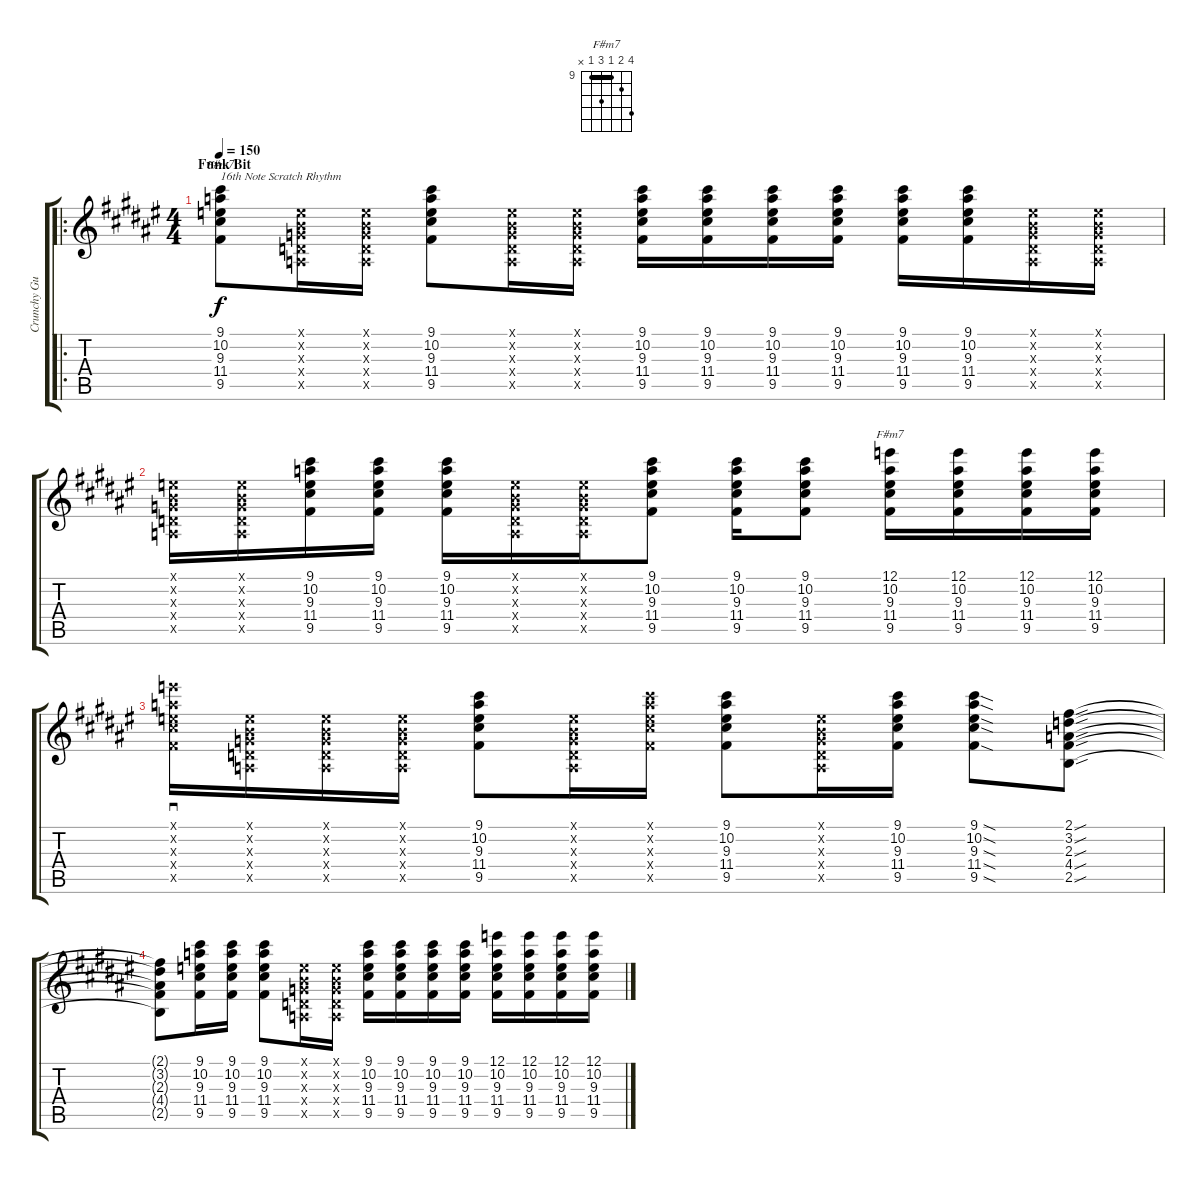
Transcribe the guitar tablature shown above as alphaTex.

\track ("Crunchy Guitar" "Crunchy Gu") {instrument overdrivenguitar}
\staff {score tabs}
\tuning (E4 B3 G3 D3 A2 E2) {hide}
\chord ("F#m7" 9 10 9 11 9 x) {firstfret 9 barre 9}
\chord ("F#m7" 12 10 9 11 9 x) {firstfret 9 barre 9}
\ro
\ts (4 4)
\section ("" "Funk Bit")
\tempo 150
\clef g2
\ks f#
(9.1 10.2 9.3 11.4 9.5).8{ch "F#m7" txt "16th Note Scratch Rhythm" dy f} (0.1{x} 0.2{x} 0.3{x} 0.4{x} 0.5{x}).16 (0.1{x} 0.2{x} 0.3{x} 0.4{x} 0.5{x}).16 (9.1 10.2 9.3 11.4 9.5).8 (0.1{x} 0.2{x} 0.3{x} 0.4{x} 0.5{x}).16 (0.1{x} 0.2{x} 0.3{x} 0.4{x} 0.5{x}).16 (9.1 10.2 9.3 11.4 9.5).16 (9.1 10.2 9.3 11.4 9.5).16 (9.1 10.2 9.3 11.4 9.5).16 (9.1 10.2 9.3 11.4 9.5).16 (9.1 10.2 9.3 11.4 9.5).16 (9.1 10.2 9.3 11.4 9.5).16 (0.1{x} 0.2{x} 0.3{x} 0.4{x} 0.5{x}).16 (0.1{x} 0.2{x} 0.3{x} 0.4{x} 0.5{x}).16 |
(0.1{x} 0.2{x} 0.3{x} 0.4{x} 0.5{x}).16 (0.1{x} 0.2{x} 0.3{x} 0.4{x} 0.5{x}).16 (9.1 10.2 9.3 11.4 9.5).16 (9.1 10.2 9.3 11.4 9.5).16 (9.1 10.2 9.3 11.4 9.5).16 (0.1{x} 0.2{x} 0.3{x} 0.4{x} 0.5{x}).16 (0.1{x} 0.2{x} 0.3{x} 0.4{x} 0.5{x}).16 (9.1 10.2 9.3 11.4 9.5).8 (9.1 10.2 9.3 11.4 9.5).16 (9.1 10.2 9.3 11.4 9.5).8 (12.1 10.2 9.3 11.4 9.5).16{ch "F#m7"} (12.1 10.2 9.3 11.4 9.5).16 (12.1 10.2 9.3 11.4 9.5).16 (12.1 10.2 9.3 11.4 9.5).16 |
(12.1{x} 10.2{x} 9.3{x} 11.4{x} 9.5{x}).16{sd} (0.1{x} 0.2{x} 0.3{x} 0.4{x} 0.5{x}).16 (0.1{x} 0.2{x} 0.3{x} 0.4{x} 0.5{x}).16 (0.1{x} 0.2{x} 0.3{x} 0.4{x} 0.5{x}).16 (9.1 10.2 9.3 11.4 9.5).8 (0.1{x} 0.2{x} 0.3{x} 0.4{x} 0.5{x}).16 (9.1{x} 10.2{x} 9.3{x} 11.4{x} 9.5{x}).16 (9.1 10.2 9.3 11.4 9.5).8 (0.1{x} 0.2{x} 0.3{x} 0.4{x} 0.5{x}).16 (9.1 10.2 9.3 11.4 9.5).16 (9.1{sod} 10.2{sod} 9.3{sod} 11.4{sod} 9.5{sod}).8 (2.1{sou} 3.2{sou} 2.3{sou} 4.4{sou} 2.5{sou}).8 |
(2.1{t} 3.2{t} 2.3{t} 4.4{t} 2.5{t}).8 (9.1 10.2 9.3 11.4 9.5).16 (9.1 10.2 9.3 11.4 9.5).16 (9.1 10.2 9.3 11.4 9.5).8 (0.1{x} 0.2{x} 0.3{x} 0.4{x} 0.5{x}).16 (0.1{x} 0.2{x} 0.3{x} 0.4{x} 0.5{x}).16 (9.1 10.2 9.3 11.4 9.5).16 (9.1 10.2 9.3 11.4 9.5).16 (9.1 10.2 9.3 11.4 9.5).16 (9.1 10.2 9.3 11.4 9.5).16 (12.1 10.2 9.3 11.4 9.5).16 (12.1 10.2 9.3 11.4 9.5).16 (12.1 10.2 9.3 11.4 9.5).16 (12.1 10.2 9.3 11.4 9.5).16
